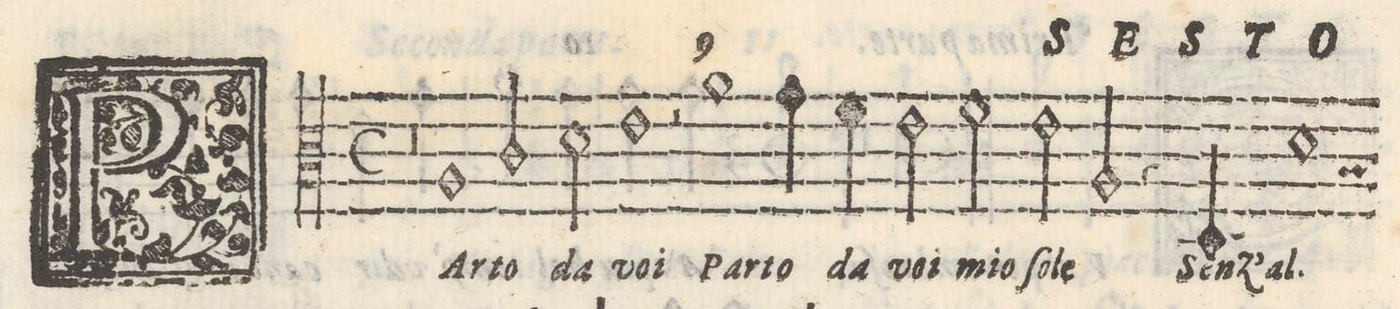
**kern	**text
*I"SESTO	*
*clefC3	*
*k[]	*
*met(c)	*
*M2/1	*
0r	.
=2-	=2-
1A	PAr-
2c/	-to
2d\	da
=3-	=3-
1e	voi
2r	.
1a\	Par-
=4-	=4-
4g\	-to
4f\	da
2e\	voi
2f\	mio
=5-	=5-
2e\	ſo-
2A/	-le
4r	.
4D/	Sen-
1d\	-Z` al-
=6-	=6-
*-	*-
